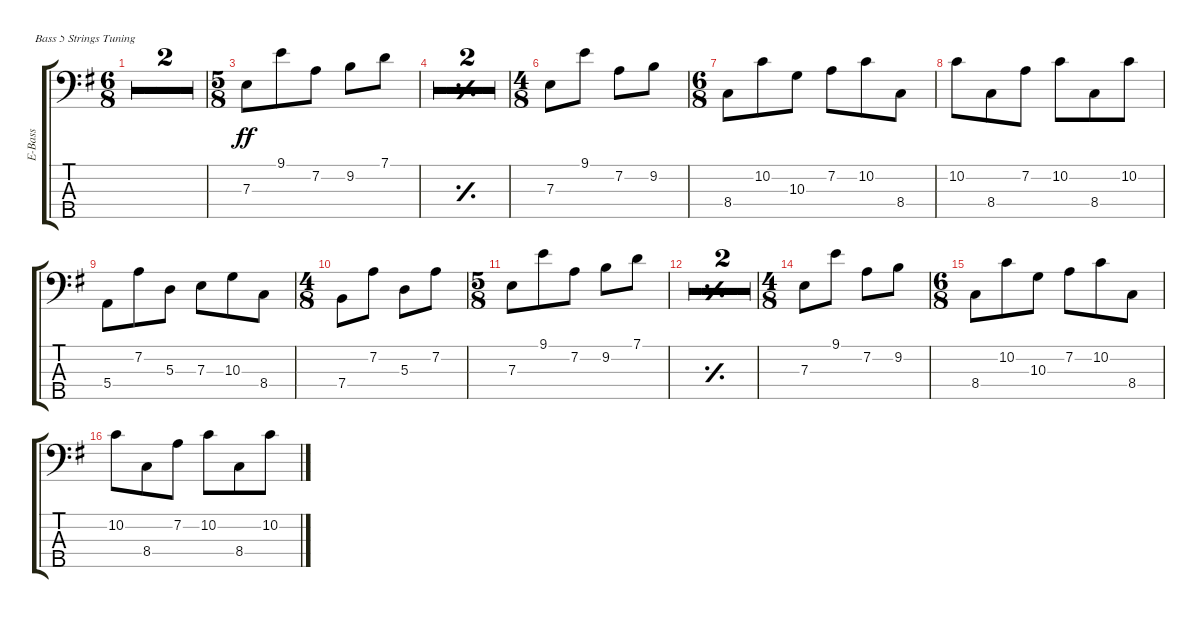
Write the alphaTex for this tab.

\defaultSystemsLayout 4
\bracketExtendMode groupsimilarinstruments
\otherSystemsTrackNameOrientation horizontal
\track ("Electric Bass" "E-Bass") {multiBarRest instrument electricbassfinger}
\staff {score tabs}
\tuning (G2 D2 A1 E1 B0)
\ts (6 8)
\tempo 192
\clef f4
\ks g
r.2{d dy ff} |
\ts (4 8)
\beaming (8 2 2)
r.2 |
\ts (5 8)
\beaming (8 3 2)
7.3{acc forcenatural}.8 9.1{acc forcenatural}.8 7.2{acc forcenatural}.8 9.2{acc forcenatural}.8 7.1{acc forcenatural}.8 |
\simile simple
|
|
\ts (4 8)
\beaming (8 2 2)
\simile none
7.3{acc forcenatural}.8 9.1{acc forcenatural}.8 7.2{acc forcenatural}.8 9.2{acc forcenatural}.8 |
\ts (6 8)
\beaming (8 3 3)
8.4{acc forcenatural}.8 10.2{acc forcenatural}.8 10.3{acc forcenatural}.8 7.2{acc forcenatural}.8 10.2{acc forcenatural}.8 8.4{acc forcenatural}.8 |
10.2{acc forcenatural}.8 8.4{acc forcenatural}.8 7.2{acc forcenatural}.8 10.2{acc forcenatural}.8 8.4{acc forcenatural}.8 10.2{acc forcenatural}.8 |
5.4{acc forcenatural}.8 7.2{acc forcenatural}.8 5.3{acc forcenatural}.8 7.3{acc forcenatural}.8 10.3{acc forcenatural}.8 8.4{acc forcenatural}.8 |
\ts (4 8)
\beaming (8 2 2)
7.4{acc forcenatural}.8 7.2{acc forcenatural}.8 5.3{acc forcenatural}.8 7.2{acc forcenatural}.8 |
\ts (5 8)
\beaming (8 3 3)
7.3{acc forcenatural}.8 9.1{acc forcenatural}.8 7.2{acc forcenatural}.8 9.2{acc forcenatural}.8 7.1{acc forcenatural}.8 |
\simile simple
|
|
\ts (4 8)
\beaming (8 2 2)
\simile none
7.3{acc forcenatural}.8 9.1{acc forcenatural}.8 7.2{acc forcenatural}.8 9.2{acc forcenatural}.8 |
\ts (6 8)
\beaming (8 3 3)
8.4{acc forcenatural}.8 10.2{acc forcenatural}.8 10.3{acc forcenatural}.8 7.2{acc forcenatural}.8 10.2{acc forcenatural}.8 8.4{acc forcenatural}.8 |
10.2{acc forcenatural}.8 8.4{acc forcenatural}.8 7.2{acc forcenatural}.8 10.2{acc forcenatural}.8 8.4{acc forcenatural}.8 10.2{acc forcenatural}.8
